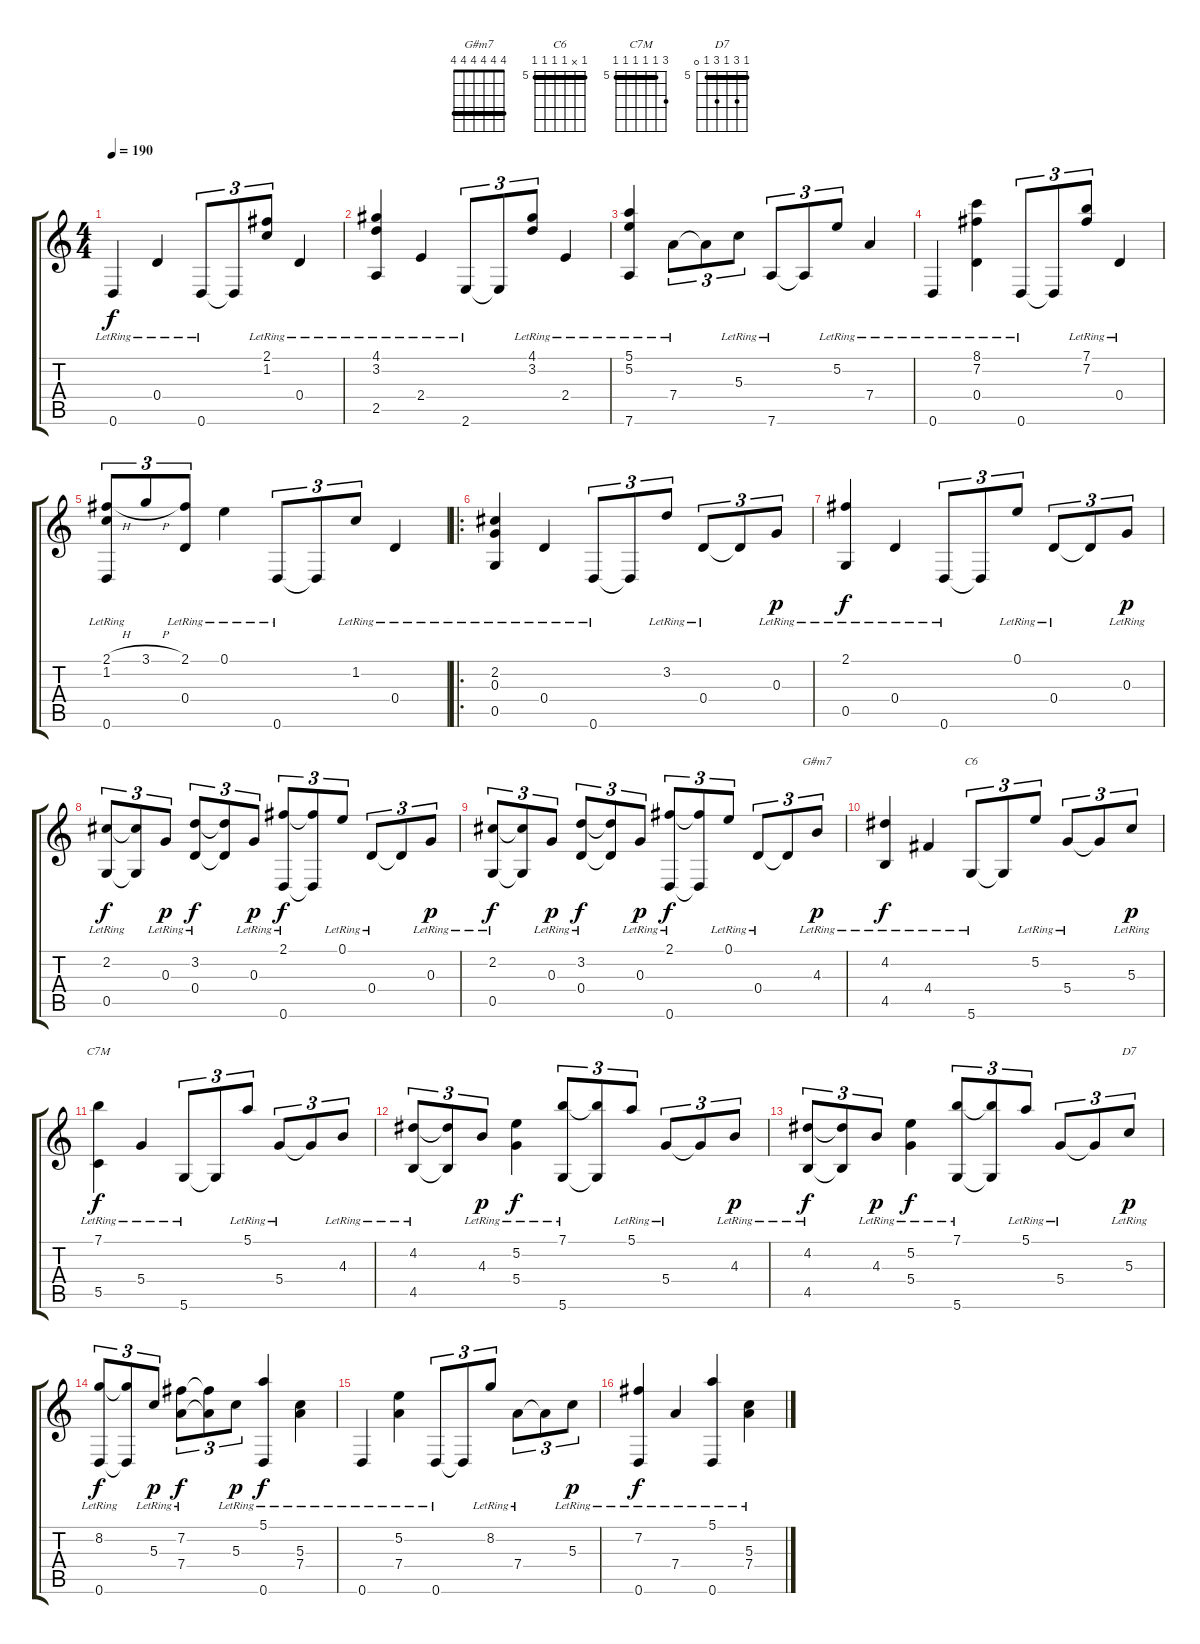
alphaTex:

\track "" {instrument acousticguitarsteel}
\staff {score tabs}
\tuning (E4 B3 G3 D3 G2 D2) {hide}
\chord ("G#m7" 4 4 4 4 4 4) {barre 4}
\chord ("C6" 5 x 5 5 5 5) {firstfret 5 barre 5}
\chord ("C7M" 7 5 5 5 5 5) {firstfret 5 barre 5}
\chord ("D7" 5 7 5 7 5 0) {firstfret 5 barre 5}
\ts (4 4)
\tempo 190
\clef g2
\ks c
0.6{lr}.4{dy f} 0.4{lr}.4 0.6{lr}.8{tu (3 2)} 0.6{t}.8{tu (3 2)} (2.1{lr} 1.2{lr}).8{tu (3 2)} 0.4{lr}.4 |
(4.1{lr} 3.2{lr} 2.5{lr}).4 2.4{lr}.4 2.6{lr}.8{tu (3 2)} 2.6{t}.8{tu (3 2)} (4.1{lr} 3.2{lr}).8{tu (3 2)} 2.4{lr}.4 |
(5.1{lr} 5.2{lr} 7.6{lr}).4 7.4{lr}.8{tu (3 2)} 7.4{t}.8{tu (3 2)} 5.3{lr}.8{tu (3 2)} 7.6{lr}.8{tu (3 2)} 7.6{t}.8{tu (3 2)} 5.2{lr}.8{tu (3 2)} 7.4{lr}.4 |
0.6{lr}.4 (8.1{lr} 7.2{lr} 0.4{lr}).4 0.6{lr}.8{tu (3 2)} 0.6{t}.8{tu (3 2)} (7.1{lr} 7.2{lr}).8{tu (3 2)} 0.4{lr}.4 |
(2.1{h} 1.2{lr} 0.6{lr}).8{tu (3 2)} 3.1{h}.8{tu (3 2)} (2.1{lr} 0.4{lr}).8{tu (3 2)} 0.1{lr}.4 0.6{lr}.8{tu (3 2)} 0.6{t}.8{tu (3 2)} 1.2{lr}.8{tu (3 2)} 0.4{lr}.4 |
\ro
(2.2{lr} 0.3{lr} 0.5{lr}).4 0.4{lr}.4 0.6{lr}.8{tu (3 2)} 0.6{t}.8{tu (3 2)} 3.2{lr}.8{tu (3 2)} 0.4{lr}.8{tu (3 2)} 0.4{t}.8{tu (3 2)} 0.3{lr}.8{tu (3 2) dy p} |
(2.1{lr} 0.5).4{dy f} 0.4{lr}.4 0.6{lr}.8{tu (3 2)} 0.6{t}.8{tu (3 2)} 0.1{lr}.8{tu (3 2)} 0.4{lr}.8{tu (3 2)} 0.4{t}.8{tu (3 2)} 0.3{lr}.8{tu (3 2) dy p} |
(2.2{lr} 0.5{lr}).8{tu (3 2) dy f} (2.2{t} 0.5{t}).8{tu (3 2)} 0.3{lr}.8{tu (3 2) dy p} (3.2{lr} 0.4{lr}).8{tu (3 2) dy f} (3.2{t} 0.4{t}).8{tu (3 2)} 0.3{lr}.8{tu (3 2) dy p} (2.1{lr} 0.6).8{tu (3 2) dy f} (2.1{t} 0.6{t}).8{tu (3 2)} 0.1{lr}.8{tu (3 2)} 0.4{lr}.8{tu (3 2)} 0.4{t}.8{tu (3 2)} 0.3{lr}.8{tu (3 2) dy p} |
(2.2{lr} 0.5{lr}).8{tu (3 2) dy f} (2.2{t} 0.5{t}).8{tu (3 2)} 0.3{lr}.8{tu (3 2) dy p} (3.2{lr} 0.4{lr}).8{tu (3 2) dy f} (3.2{t} 0.4{t}).8{tu (3 2)} 0.3{lr}.8{tu (3 2) dy p} (2.1{lr} 0.6).8{tu (3 2) dy f} (2.1{t} 0.6{t}).8{tu (3 2)} 0.1{lr}.8{tu (3 2)} 0.4{lr}.8{tu (3 2)} 0.4{t}.8{tu (3 2)} 4.3{lr}.8{tu (3 2) ch "G#m7" dy p} |
(4.2{lr} 4.5{lr}).4{dy f} 4.4{lr}.4 5.6{lr}.8{tu (3 2) ch "C6"} 5.6{t}.8{tu (3 2)} 5.2{lr}.8{tu (3 2)} 5.4{lr}.8{tu (3 2)} 5.4{t}.8{tu (3 2)} 5.3{lr}.8{tu (3 2) dy p} |
(7.1{lr} 5.5{lr}).4{ch "C7M" dy f} 5.4{lr}.4 5.6{lr}.8{tu (3 2)} 5.6{t}.8{tu (3 2)} 5.1{lr}.8{tu (3 2)} 5.4{lr}.8{tu (3 2)} 5.4{t}.8{tu (3 2)} 4.3{lr}.8{tu (3 2)} |
(4.2{lr} 4.5{lr}).8{tu (3 2)} (4.2{t} 4.5{t}).8{tu (3 2)} 4.3{lr}.8{tu (3 2) dy p} (5.2{lr} 5.4{lr}).4{dy f} (7.1{lr} 5.6{lr}).8{tu (3 2)} (7.1{t} 5.6{t}).8{tu (3 2)} 5.1{lr}.8{tu (3 2)} 5.4{lr}.8{tu (3 2)} 5.4{t}.8{tu (3 2)} 4.3{lr}.8{tu (3 2) dy p} |
(4.2{lr} 4.5{lr}).8{tu (3 2) dy f} (4.2{t} 4.5{t}).8{tu (3 2)} 4.3{lr}.8{tu (3 2) dy p} (5.2{lr} 5.4{lr}).4{dy f} (7.1{lr} 5.6{lr}).8{tu (3 2)} (7.1{t} 5.6{t}).8{tu (3 2)} 5.1{lr}.8{tu (3 2)} 5.4{lr}.8{tu (3 2)} 5.4{t}.8{tu (3 2)} 5.3{lr}.8{tu (3 2) ch "D7" dy p} |
(8.2{lr} 0.6{lr}).8{tu (3 2) dy f} (8.2{t} 0.6{t}).8{tu (3 2)} 5.3{lr}.8{tu (3 2) dy p} (7.2{lr} 7.4{lr}).8{tu (3 2) dy f} (7.2{t} 7.4{t}).8{tu (3 2)} 5.3{lr}.8{tu (3 2) dy p} (5.1{lr} 0.6{lr}).4{dy f} (5.3{lr} 7.4{lr}).4 |
0.6{lr}.4 (5.2{lr} 7.4{lr}).4 0.6{lr}.8{tu (3 2)} 0.6{t}.8{tu (3 2)} 8.2{lr}.8{tu (3 2)} 7.4{lr}.8{tu (3 2)} 7.4{t}.8{tu (3 2)} 5.3{lr}.8{tu (3 2) dy p} |
(7.2{lr} 0.6{lr}).4{dy f} 7.4{lr}.4 (5.1{lr} 0.6{lr}).4 (5.3{lr} 7.4{lr}).4
